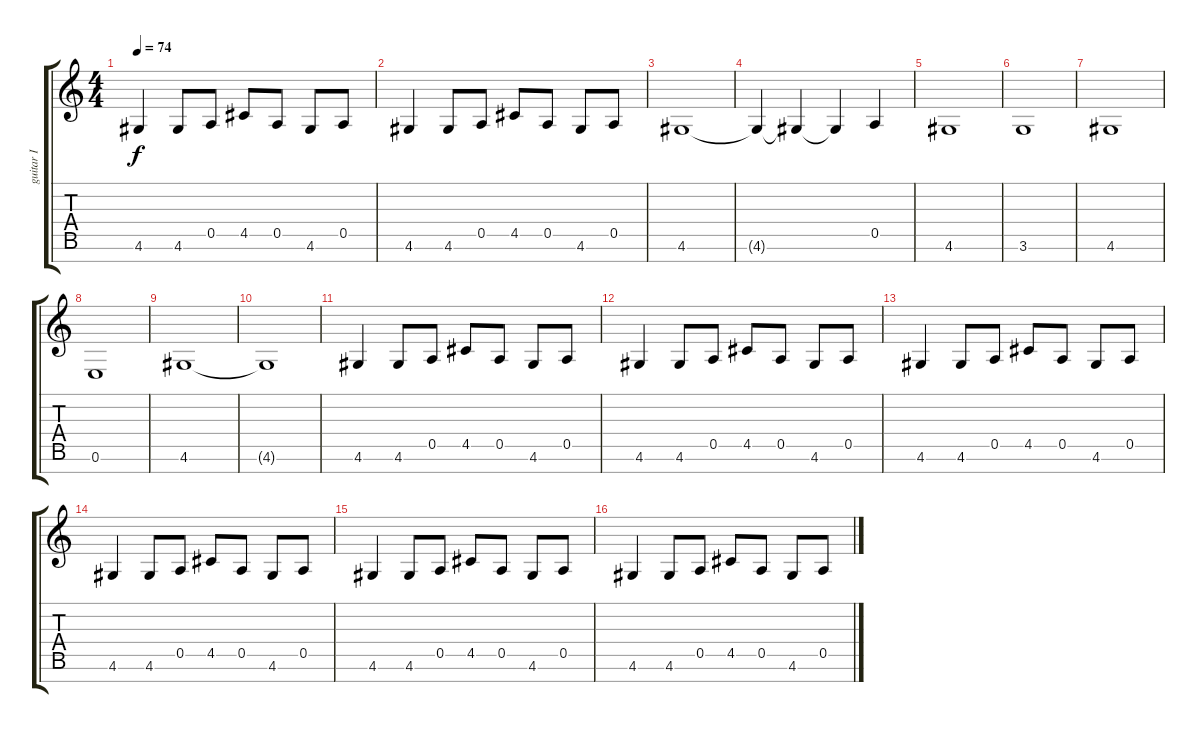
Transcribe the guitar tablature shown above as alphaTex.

\track ("guitar I" "guitar I") {instrument distortionguitar}
\staff {score tabs}
\tuning (E4 B3 G3 D3 A2 E2 B1) {hide}
\ts (4 4)
\tempo 74
\clef g2
\ks c
4.6.4{dy f} 4.6.8 0.5.8 4.5.8 0.5.8 4.6.8 0.5.8 |
4.6.4 4.6.8 0.5.8 4.5.8 0.5.8 4.6.8 0.5.8 |
4.6.1 |
4.6{t}.4 4.6{t}.4 4.6{t}.4 0.5.4 |
4.6.1 |
3.6.1 |
4.6.1 |
0.6.1 |
4.6.1 |
4.6{t}.1 |
4.6.4 4.6.8 0.5.8 4.5.8 0.5.8 4.6.8 0.5.8 |
4.6.4 4.6.8 0.5.8 4.5.8 0.5.8 4.6.8 0.5.8 |
4.6.4 4.6.8 0.5.8 4.5.8 0.5.8 4.6.8 0.5.8 |
4.6.4 4.6.8 0.5.8 4.5.8 0.5.8 4.6.8 0.5.8 |
4.6.4 4.6.8 0.5.8 4.5.8 0.5.8 4.6.8 0.5.8 |
4.6.4 4.6.8 0.5.8 4.5.8 0.5.8 4.6.8 0.5.8
